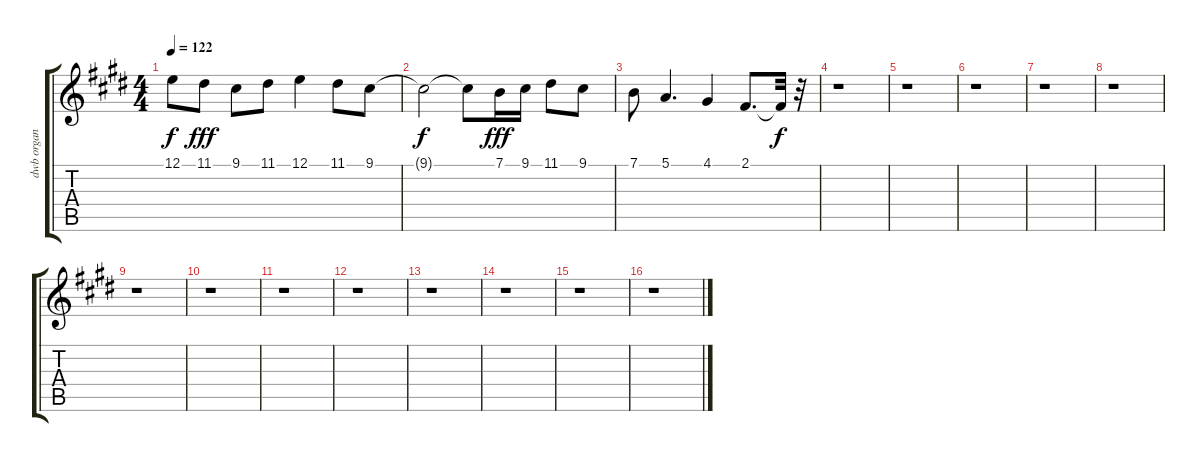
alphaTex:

\track ("dwb organ" "dwb organ") {instrument drawbarorgan}
\staff {score tabs}
\tuning (E4 B3 G3 D3 A2 E2) {hide}
\ts (4 4)
\tempo 122
\clef g2
\ks e
12.1{t}.8{dy f} 11.1.8{dy fff} 9.1.8 11.1.8 12.1.4 11.1.8 9.1.8 |
9.1{t}.2{dy f} 9.1{t}.8 7.1.16{dy fff} 9.1.16 11.1.8 9.1.8 |
7.1.8 5.1.4{d} 4.1.4 2.1.8{d} 2.1{t}.32{dy f} r.32 |
r.1 |
r.1 |
r.1 |
r.1 |
r.1 |
r.1 |
r.1 |
r.1 |
r.1 |
r.1 |
r.1 |
r.1 |
r.1
